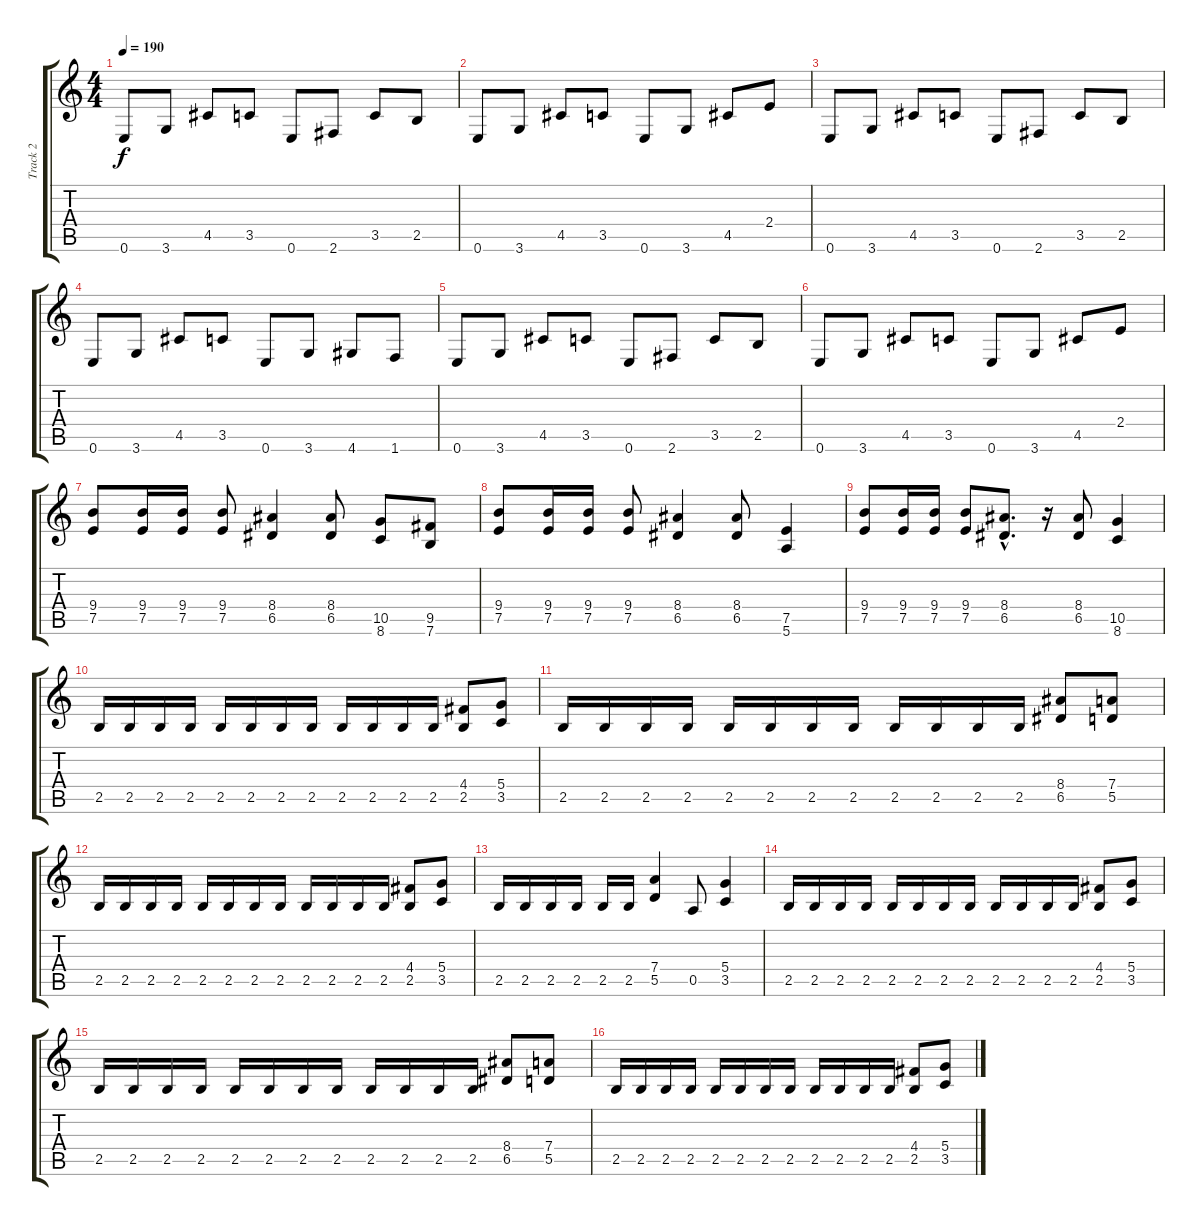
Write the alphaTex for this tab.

\track ("Track 2" "Track 2") {instrument distortionguitar}
\staff {score tabs}
\tuning (E4 B3 G3 D3 A2 E2) {hide}
\ts (4 4)
\tempo 190
\clef g2
\ks c
0.6.8{dy f} 3.6.8 4.5.8 3.5.8 0.6.8 2.6.8 3.5.8 2.5.8 |
0.6.8 3.6.8 4.5.8 3.5.8 0.6.8 3.6.8 4.5.8 2.4.8 |
0.6.8 3.6.8 4.5.8 3.5.8 0.6.8 2.6.8 3.5.8 2.5.8 |
0.6.8 3.6.8 4.5.8 3.5.8 0.6.8 3.6.8 4.6.8 1.6.8 |
0.6.8 3.6.8 4.5.8 3.5.8 0.6.8 2.6.8 3.5.8 2.5.8 |
0.6.8 3.6.8 4.5.8 3.5.8 0.6.8 3.6.8 4.5.8 2.4.8 |
(9.4 7.5).8 (9.4 7.5).16 (9.4 7.5).16 (9.4 7.5).8 (8.4 6.5).4 (8.4 6.5).8 (10.5 8.6).8 (9.5 7.6).8 |
(9.4 7.5).8 (9.4 7.5).16 (9.4 7.5).16 (9.4 7.5).8 (8.4 6.5).4 (8.4 6.5).8 (7.5 5.6).4 |
(9.4 7.5).8 (9.4 7.5).16 (9.4 7.5).16 (9.4 7.5).8 (8.4{hac} 6.5{hac}).8{d} r.16 (8.4 6.5).8 (10.5 8.6).4 |
2.5.16 2.5.16 2.5.16 2.5.16 2.5.16 2.5.16 2.5.16 2.5.16 2.5.16 2.5.16 2.5.16 2.5.16 (4.4 2.5).8 (5.4 3.5).8 |
2.5.16 2.5.16 2.5.16 2.5.16 2.5.16 2.5.16 2.5.16 2.5.16 2.5.16 2.5.16 2.5.16 2.5.16 (8.4 6.5).8 (7.4 5.5).8 |
2.5.16 2.5.16 2.5.16 2.5.16 2.5.16 2.5.16 2.5.16 2.5.16 2.5.16 2.5.16 2.5.16 2.5.16 (4.4 2.5).8 (5.4 3.5).8 |
2.5.16 2.5.16 2.5.16 2.5.16 2.5.16 2.5.16 (7.4 5.5).4 0.5.8 (5.4 3.5).4 |
2.5.16 2.5.16 2.5.16 2.5.16 2.5.16 2.5.16 2.5.16 2.5.16 2.5.16 2.5.16 2.5.16 2.5.16 (4.4 2.5).8 (5.4 3.5).8 |
2.5.16 2.5.16 2.5.16 2.5.16 2.5.16 2.5.16 2.5.16 2.5.16 2.5.16 2.5.16 2.5.16 2.5.16 (8.4 6.5).8 (7.4 5.5).8 |
2.5.16 2.5.16 2.5.16 2.5.16 2.5.16 2.5.16 2.5.16 2.5.16 2.5.16 2.5.16 2.5.16 2.5.16 (4.4 2.5).8 (5.4 3.5).8
